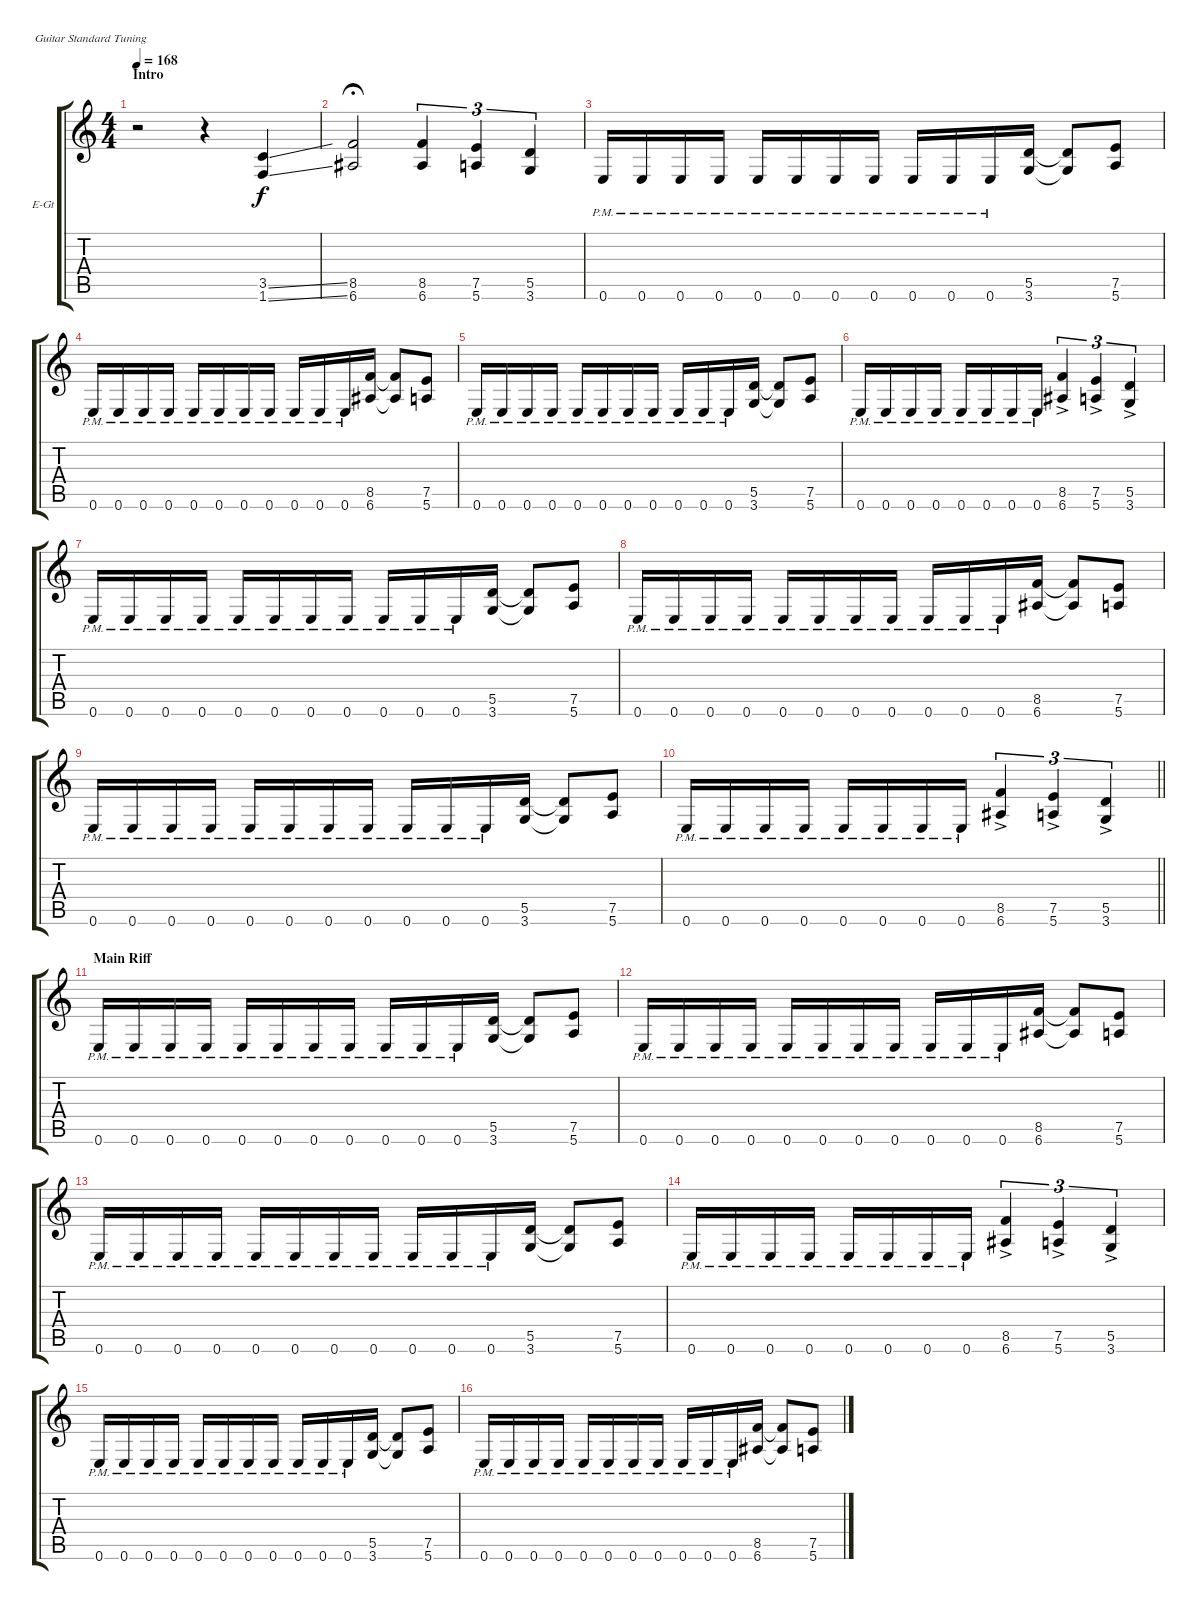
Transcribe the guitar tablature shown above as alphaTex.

\bracketExtendMode groupsimilarinstruments
\firstSystemTrackNameOrientation horizontal
\otherSystemsTrackNameOrientation horizontal
\track ("Guitar I" "E-Gt") {instrument distortionguitar}
\staff {score tabs}
\tuning (E4 B3 G3 D3 A2 E2)
\ts (4 4)
\beaming (8 2 2 2 2)
\section ("" "Intro")
\tempo 168
\clef g2
\ks c
r.2{dy f instrument distortionguitar} r.4 (3.5{ss} 1.6{ss}).4 |
(8.5 6.6).2{fermata (medium 0.5)} (8.5 6.6).4{tu (3 2)} (7.5 5.6).4{tu (3 2)} (5.5 3.6).4{tu (3 2)} |
0.6{pm}.16 0.6{pm}.16 0.6{pm}.16 0.6{pm}.16 0.6{pm}.16 0.6{pm}.16 0.6{pm}.16 0.6{pm}.16 0.6{pm}.16 0.6{pm}.16 0.6{pm}.16 (5.5 3.6).16 (5.5{t} 3.6{t}).8 (7.5 5.6).8 |
0.6{pm}.16 0.6{pm}.16 0.6{pm}.16 0.6{pm}.16 0.6{pm}.16 0.6{pm}.16 0.6{pm}.16 0.6{pm}.16 0.6{pm}.16 0.6{pm}.16 0.6{pm}.16 (8.5 6.6).16 (8.5{t} 6.6{t}).8 (7.5 5.6).8 |
0.6{pm}.16 0.6{pm}.16 0.6{pm}.16 0.6{pm}.16 0.6{pm}.16 0.6{pm}.16 0.6{pm}.16 0.6{pm}.16 0.6{pm}.16 0.6{pm}.16 0.6{pm}.16 (5.5 3.6).16 (5.5{t} 3.6{t}).8 (7.5 5.6).8 |
0.6{pm}.16 0.6{pm}.16 0.6{pm}.16 0.6{pm}.16 0.6{pm}.16 0.6{pm}.16 0.6{pm}.16 0.6{pm}.16 (8.5{ac} 6.6).4{tu (3 2)} (7.5{ac} 5.6).4{tu (3 2)} (5.5{ac} 3.6).4{tu (3 2)} |
0.6{pm}.16 0.6{pm}.16 0.6{pm}.16 0.6{pm}.16 0.6{pm}.16 0.6{pm}.16 0.6{pm}.16 0.6{pm}.16 0.6{pm}.16 0.6{pm}.16 0.6{pm}.16 (5.5 3.6).16 (5.5{t} 3.6{t}).8 (7.5 5.6).8 |
0.6{pm}.16 0.6{pm}.16 0.6{pm}.16 0.6{pm}.16 0.6{pm}.16 0.6{pm}.16 0.6{pm}.16 0.6{pm}.16 0.6{pm}.16 0.6{pm}.16 0.6{pm}.16 (8.5 6.6).16 (8.5{t} 6.6{t}).8 (7.5 5.6).8 |
0.6{pm}.16 0.6{pm}.16 0.6{pm}.16 0.6{pm}.16 0.6{pm}.16 0.6{pm}.16 0.6{pm}.16 0.6{pm}.16 0.6{pm}.16 0.6{pm}.16 0.6{pm}.16 (5.5 3.6).16 (5.5{t} 3.6{t}).8 (7.5 5.6).8 |
\barLineRight lightlight
0.6{pm}.16 0.6{pm}.16 0.6{pm}.16 0.6{pm}.16 0.6{pm}.16 0.6{pm}.16 0.6{pm}.16 0.6{pm}.16 (8.5{ac} 6.6).4{tu (3 2)} (7.5{ac} 5.6).4{tu (3 2)} (5.5{ac} 3.6).4{tu (3 2)} |
\section ("" "Main Riff")
0.6{pm}.16 0.6{pm}.16 0.6{pm}.16 0.6{pm}.16 0.6{pm}.16 0.6{pm}.16 0.6{pm}.16 0.6{pm}.16 0.6{pm}.16 0.6{pm}.16 0.6{pm}.16 (5.5 3.6).16 (5.5{t} 3.6{t}).8 (7.5 5.6).8 |
0.6{pm}.16 0.6{pm}.16 0.6{pm}.16 0.6{pm}.16 0.6{pm}.16 0.6{pm}.16 0.6{pm}.16 0.6{pm}.16 0.6{pm}.16 0.6{pm}.16 0.6{pm}.16 (8.5 6.6).16 (8.5{t} 6.6{t}).8 (7.5 5.6).8 |
0.6{pm}.16 0.6{pm}.16 0.6{pm}.16 0.6{pm}.16 0.6{pm}.16 0.6{pm}.16 0.6{pm}.16 0.6{pm}.16 0.6{pm}.16 0.6{pm}.16 0.6{pm}.16 (5.5 3.6).16 (5.5{t} 3.6{t}).8 (7.5 5.6).8 |
0.6{pm}.16 0.6{pm}.16 0.6{pm}.16 0.6{pm}.16 0.6{pm}.16 0.6{pm}.16 0.6{pm}.16 0.6{pm}.16 (8.5{ac} 6.6).4{tu (3 2)} (7.5{ac} 5.6).4{tu (3 2)} (5.5{ac} 3.6).4{tu (3 2)} |
0.6{pm}.16 0.6{pm}.16 0.6{pm}.16 0.6{pm}.16 0.6{pm}.16 0.6{pm}.16 0.6{pm}.16 0.6{pm}.16 0.6{pm}.16 0.6{pm}.16 0.6{pm}.16 (5.5 3.6).16 (5.5{t} 3.6{t}).8 (7.5 5.6).8 |
0.6{pm}.16 0.6{pm}.16 0.6{pm}.16 0.6{pm}.16 0.6{pm}.16 0.6{pm}.16 0.6{pm}.16 0.6{pm}.16 0.6{pm}.16 0.6{pm}.16 0.6{pm}.16 (8.5 6.6).16 (8.5{t} 6.6{t}).8 (7.5 5.6).8
